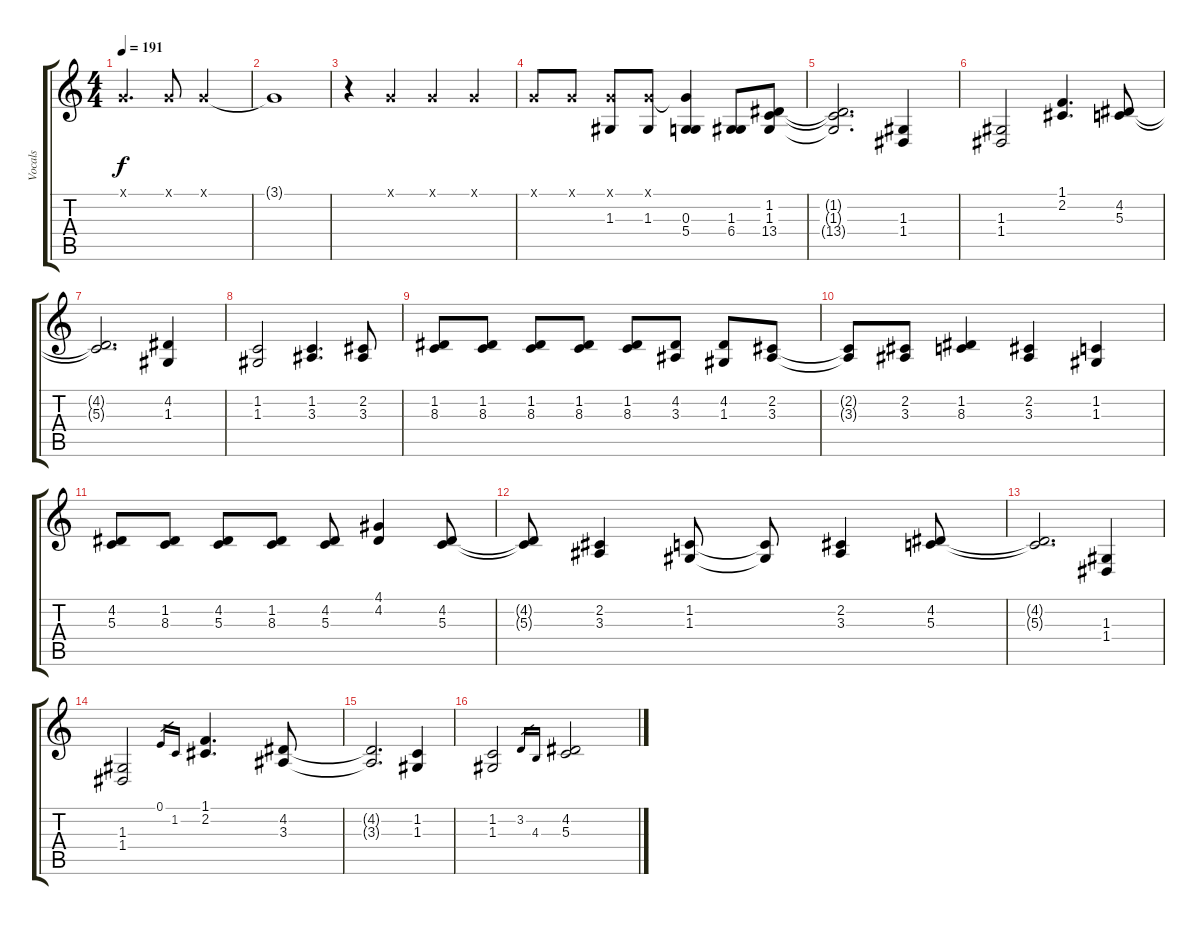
\track ("Vocals" "Vocals") {instrument lead6voice}
\staff {score tabs}
\tuning (E4 B3 G3 D3 A2 E2) {hide}
\ts (4 4)
\tempo 191
\clef g2
\ks c
3.1{x}.4{d dy f} 3.1{x}.8 3.1{x}.2 |
3.1{t}.1 |
r.4 3.1{x}.4 3.1{x}.4 3.1{x}.4 |
3.1{x}.8 3.1{x}.8 (3.1{x} 1.3).8 (3.1{x} 1.3).8 (3.1{t} 0.3 5.4).4 (1.3 6.4).8 (1.2 1.3 13.4).8 |
(1.2{t} 1.3{t} 13.4{t}).2{d} (1.3 1.4).4 |
(1.3 1.4).2 (1.1 2.2).4{d} (4.2 5.3).8 |
(4.2{t} 5.3{t}).2{d} (4.2 1.3).4 |
(1.2 1.3).2 (1.2 3.3).4{d} (2.2 3.3).8 |
(1.2 8.3).8 (1.2 8.3).8 (1.2 8.3).8 (1.2 8.3).8 (1.2 8.3).8 (4.2 3.3).8 (4.2 1.3).8 (2.2 3.3).8 |
(2.2{t} 3.3{t}).8 (2.2 3.3).8 (1.2 8.3).4 (2.2 3.3).4 (1.2 1.3).4 |
(4.2 5.3).8 (1.2 8.3).8 (4.2 5.3).8 (1.2 8.3).8 (4.2 5.3).8 (4.1 4.2).4 (4.2 5.3).8 |
(4.2{t} 5.3{t}).8 (2.2 3.3).4 (1.2 1.3).8 (1.2{t} 1.3{t}).8 (2.2 3.3).4 (4.2 5.3).8 |
(4.2{t} 5.3{t}).2{d} (1.3 1.4).4 |
(1.3 1.4).2 0.1.16{gr} 1.2.16{gr} (1.1 2.2).4{d} (4.2 3.3).8 |
(4.2{t} 3.3{t}).2{d} (1.2 1.3).4 |
(1.2 1.3).2 3.2.16{gr} 4.3.16{gr} (4.2 5.3).2
